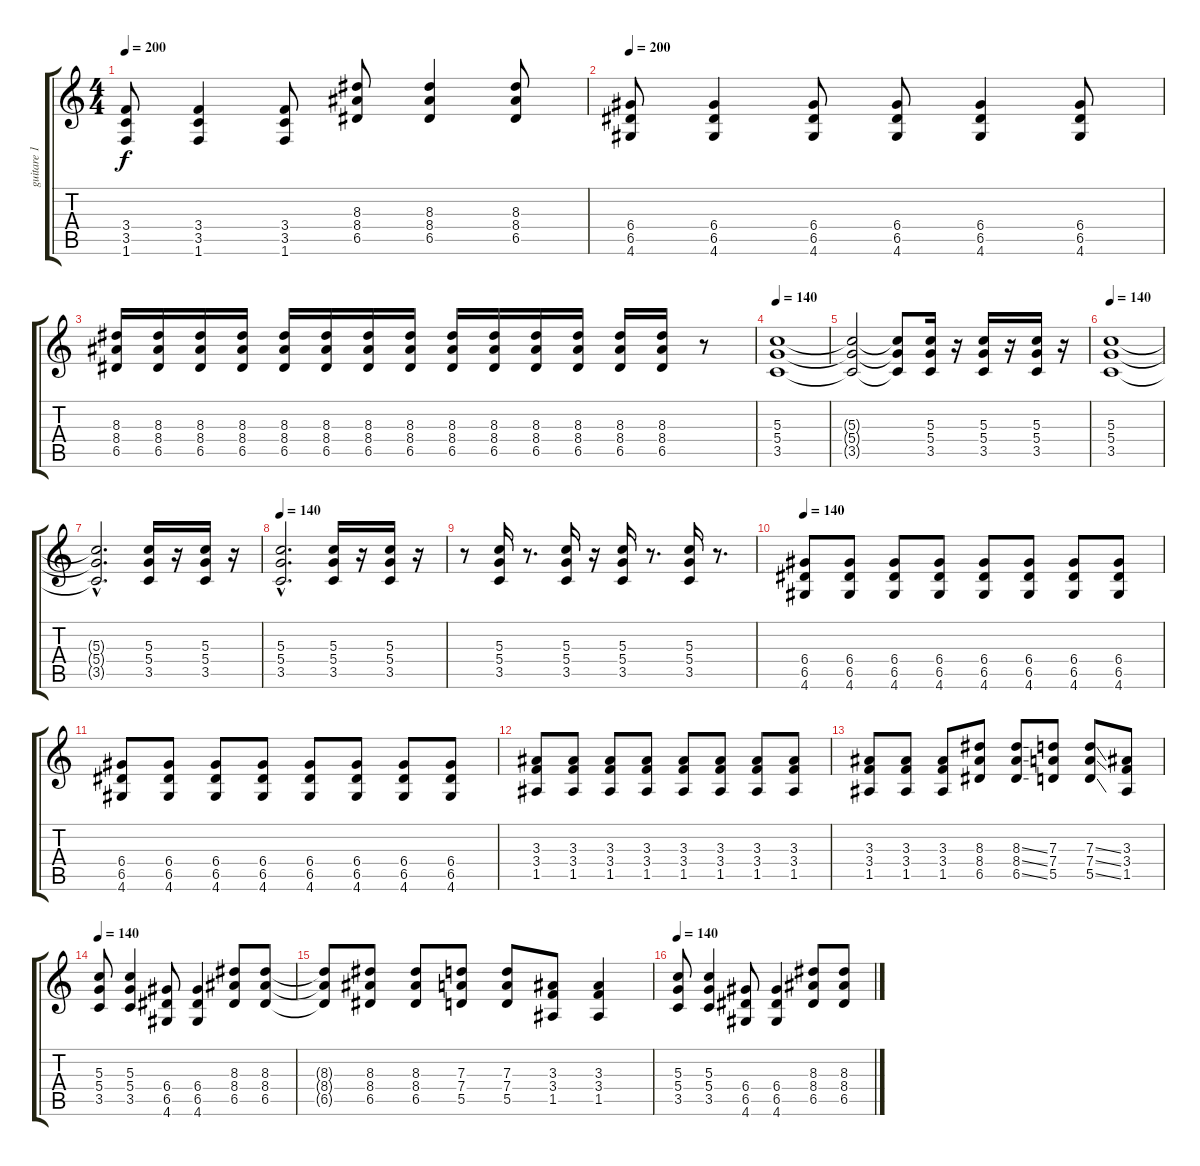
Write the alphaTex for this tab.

\track ("guitare 1" "guitare 1") {instrument distortionguitar}
\staff {score tabs}
\tuning (E4 B3 G3 D3 A2 E2) {hide}
\ts (4 4)
\tempo 200
\clef g2
\ks c
(3.4 3.5 1.6).8{dy f} (3.4 3.5 1.6).4 (3.4 3.5 1.6).8 (8.3 8.4 6.5).8 (8.3 8.4 6.5).4 (8.3 8.4 6.5).8 |
\tempo 200
(6.4 6.5 4.6).8 (6.4 6.5 4.6).4 (6.4 6.5 4.6).8 (6.4 6.5 4.6).8 (6.4 6.5 4.6).4 (6.4 6.5 4.6).8 |
(8.3 8.4 6.5).16 (8.3 8.4 6.5).16 (8.3 8.4 6.5).16 (8.3 8.4 6.5).16 (8.3 8.4 6.5).16 (8.3 8.4 6.5).16 (8.3 8.4 6.5).16 (8.3 8.4 6.5).16 (8.3 8.4 6.5).16 (8.3 8.4 6.5).16 (8.3 8.4 6.5).16 (8.3 8.4 6.5).16 (8.3 8.4 6.5).16 (8.3 8.4 6.5).16 r.8 |
\tempo 140
(5.3 5.4 3.5).1 |
(5.3{t} 5.4{t} 3.5{t}).2 (5.3{t} 5.4{t} 3.5{t}).8 (5.3 5.4 3.5).16 r.16 (5.3 5.4 3.5).16 r.16 (5.3 5.4 3.5).16 r.16 |
\tempo 140
(5.3 5.4 3.5).1 |
(5.3{hac t} 5.4{hac t} 3.5{hac t}).2{d} (5.3 5.4 3.5).16 r.16 (5.3 5.4 3.5).16 r.16 |
\tempo 140
(5.3{hac} 5.4{hac} 3.5{hac}).2{d} (5.3 5.4 3.5).16 r.16 (5.3 5.4 3.5).16 r.16 |
r.8 (5.3 5.4 3.5).16 r.8{d} (5.3 5.4 3.5).16 r.16 (5.3 5.4 3.5).16 r.8{d} (5.3 5.4 3.5).16 r.8{d} |
\tempo 140
(6.4 6.5 4.6).8 (6.4 6.5 4.6).8 (6.4 6.5 4.6).8 (6.4 6.5 4.6).8 (6.4 6.5 4.6).8 (6.4 6.5 4.6).8 (6.4 6.5 4.6).8 (6.4 6.5 4.6).8 |
(6.4 6.5 4.6).8 (6.4 6.5 4.6).8 (6.4 6.5 4.6).8 (6.4 6.5 4.6).8 (6.4 6.5 4.6).8 (6.4 6.5 4.6).8 (6.4 6.5 4.6).8 (6.4 6.5 4.6).8 |
(3.3 3.4 1.5).8 (3.3 3.4 1.5).8 (3.3 3.4 1.5).8 (3.3 3.4 1.5).8 (3.3 3.4 1.5).8 (3.3 3.4 1.5).8 (3.3 3.4 1.5).8 (3.3 3.4 1.5).8 |
(3.3 3.4 1.5).8 (3.3 3.4 1.5).8 (3.3 3.4 1.5).8 (8.3 8.4 6.5).8 (8.3{ss} 8.4{ss} 6.5{ss}).8 (7.3 7.4 5.5).8 (7.3{ss} 7.4{ss} 5.5{ss}).8 (3.3 3.4 1.5).8 |
\tempo 140
(5.3 5.4 3.5).8 (5.3 5.4 3.5).4 (6.4 6.5 4.6).8 (6.4 6.5 4.6).4 (8.3 8.4 6.5).8 (8.3 8.4 6.5).8 |
(8.3{t} 8.4{t} 6.5{t}).8 (8.3 8.4 6.5).8 (8.3 8.4 6.5).8 (7.3 7.4 5.5).8 (7.3 7.4 5.5).8 (3.3 3.4 1.5).8 (3.3 3.4 1.5).4 |
\tempo 140
(5.3 5.4 3.5).8 (5.3 5.4 3.5).4 (6.4 6.5 4.6).8 (6.4 6.5 4.6).4 (8.3 8.4 6.5).8 (8.3 8.4 6.5).8
